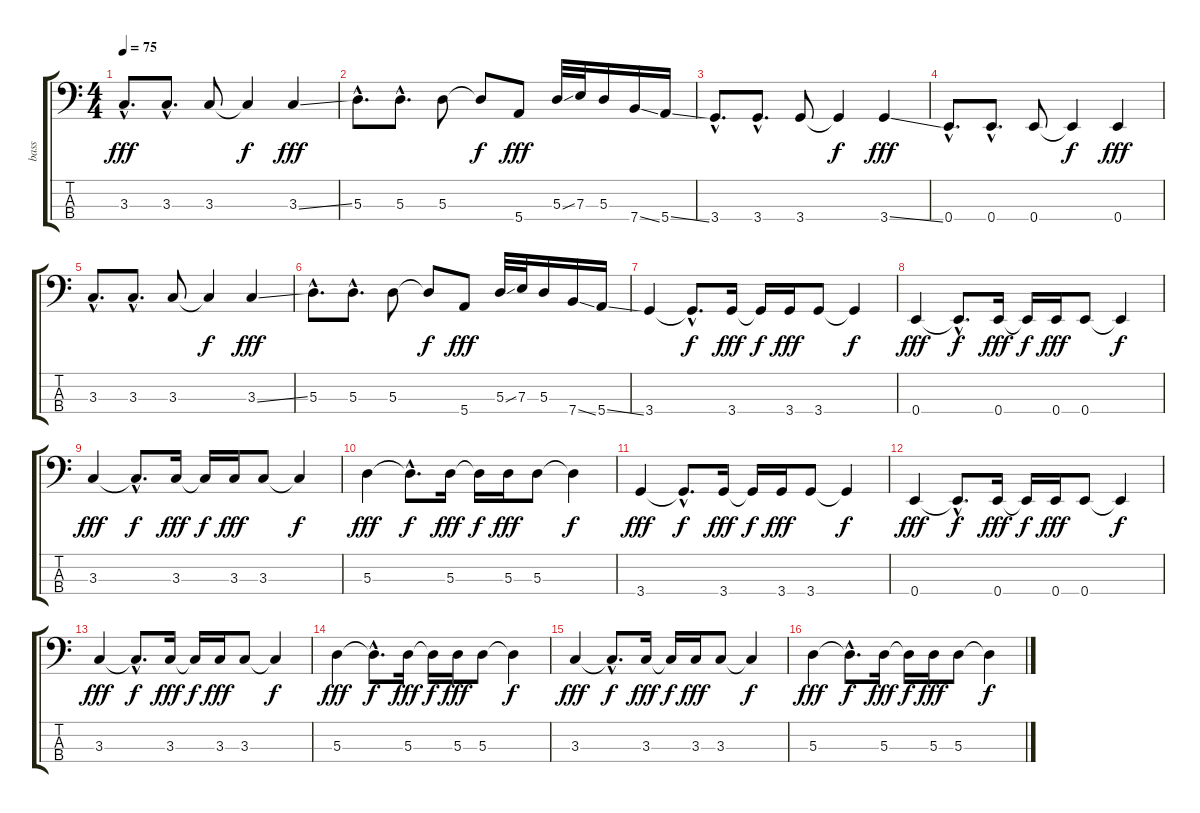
\track ("bass" "bass") {instrument acousticbass}
\staff {score tabs}
\tuning (G2 D2 A1 E1) {hide}
\ts (4 4)
\tempo 75
\clef f4
\ks c
3.3{hac}.8{d dy fff} 3.3{hac}.8{d} 3.3.8 3.3{t}.4{dy f} 3.3{ss}.4{dy fff} |
5.3{hac}.8{d} 5.3{hac}.8{d} 5.3.8 5.3{t}.8{dy f} 5.4.8{dy fff} 5.3{ss}.32 7.3.32 5.3.16 7.4{ss}.16 5.4{ss}.16 |
3.4{hac}.8{d} 3.4{hac}.8{d} 3.4.8 3.4{t}.4{dy f} 3.4{ss}.4{dy fff} |
0.4{hac}.8{d} 0.4{hac}.8{d} 0.4.8 0.4{t}.4{dy f} 0.4.4{dy fff} |
3.3{hac}.8{d} 3.3{hac}.8{d} 3.3.8 3.3{t}.4{dy f} 3.3{ss}.4{dy fff} |
5.3{hac}.8{d} 5.3{hac}.8{d} 5.3.8 5.3{t}.8{dy f} 5.4.8{dy fff} 5.3{ss}.32 7.3.32 5.3.16 7.4{ss}.16 5.4{ss}.16 |
3.4.4 3.4{hac t}.8{d dy f} 3.4.16{dy fff} 3.4{t}.16{dy f} 3.4.16{dy fff} 3.4.8 3.4{t}.4{dy f} |
0.4.4{dy fff} 0.4{hac t}.8{d dy f} 0.4.16{dy fff} 0.4{t}.16{dy f} 0.4.16{dy fff} 0.4.8 0.4{t}.4{dy f} |
3.3.4{dy fff} 3.3{hac t}.8{d dy f} 3.3.16{dy fff} 3.3{t}.16{dy f} 3.3.16{dy fff} 3.3.8 3.3{t}.4{dy f} |
5.3.4{dy fff} 5.3{hac t}.8{d dy f} 5.3.16{dy fff} 5.3{t}.16{dy f} 5.3.16{dy fff} 5.3.8 5.3{t}.4{dy f} |
3.4.4{dy fff} 3.4{hac t}.8{d dy f} 3.4.16{dy fff} 3.4{t}.16{dy f} 3.4.16{dy fff} 3.4.8 3.4{t}.4{dy f} |
0.4.4{dy fff} 0.4{hac t}.8{d dy f} 0.4.16{dy fff} 0.4{t}.16{dy f} 0.4.16{dy fff} 0.4.8 0.4{t}.4{dy f} |
3.3.4{dy fff} 3.3{hac t}.8{d dy f} 3.3.16{dy fff} 3.3{t}.16{dy f} 3.3.16{dy fff} 3.3.8 3.3{t}.4{dy f} |
5.3.4{dy fff} 5.3{hac t}.8{d dy f} 5.3.16{dy fff} 5.3{t}.16{dy f} 5.3.16{dy fff} 5.3.8 5.3{t}.4{dy f} |
3.3.4{dy fff} 3.3{hac t}.8{d dy f} 3.3.16{dy fff} 3.3{t}.16{dy f} 3.3.16{dy fff} 3.3.8 3.3{t}.4{dy f} |
5.3.4{dy fff} 5.3{hac t}.8{d dy f} 5.3.16{dy fff} 5.3{t}.16{dy f} 5.3.16{dy fff} 5.3.8 5.3{t}.4{dy f}
